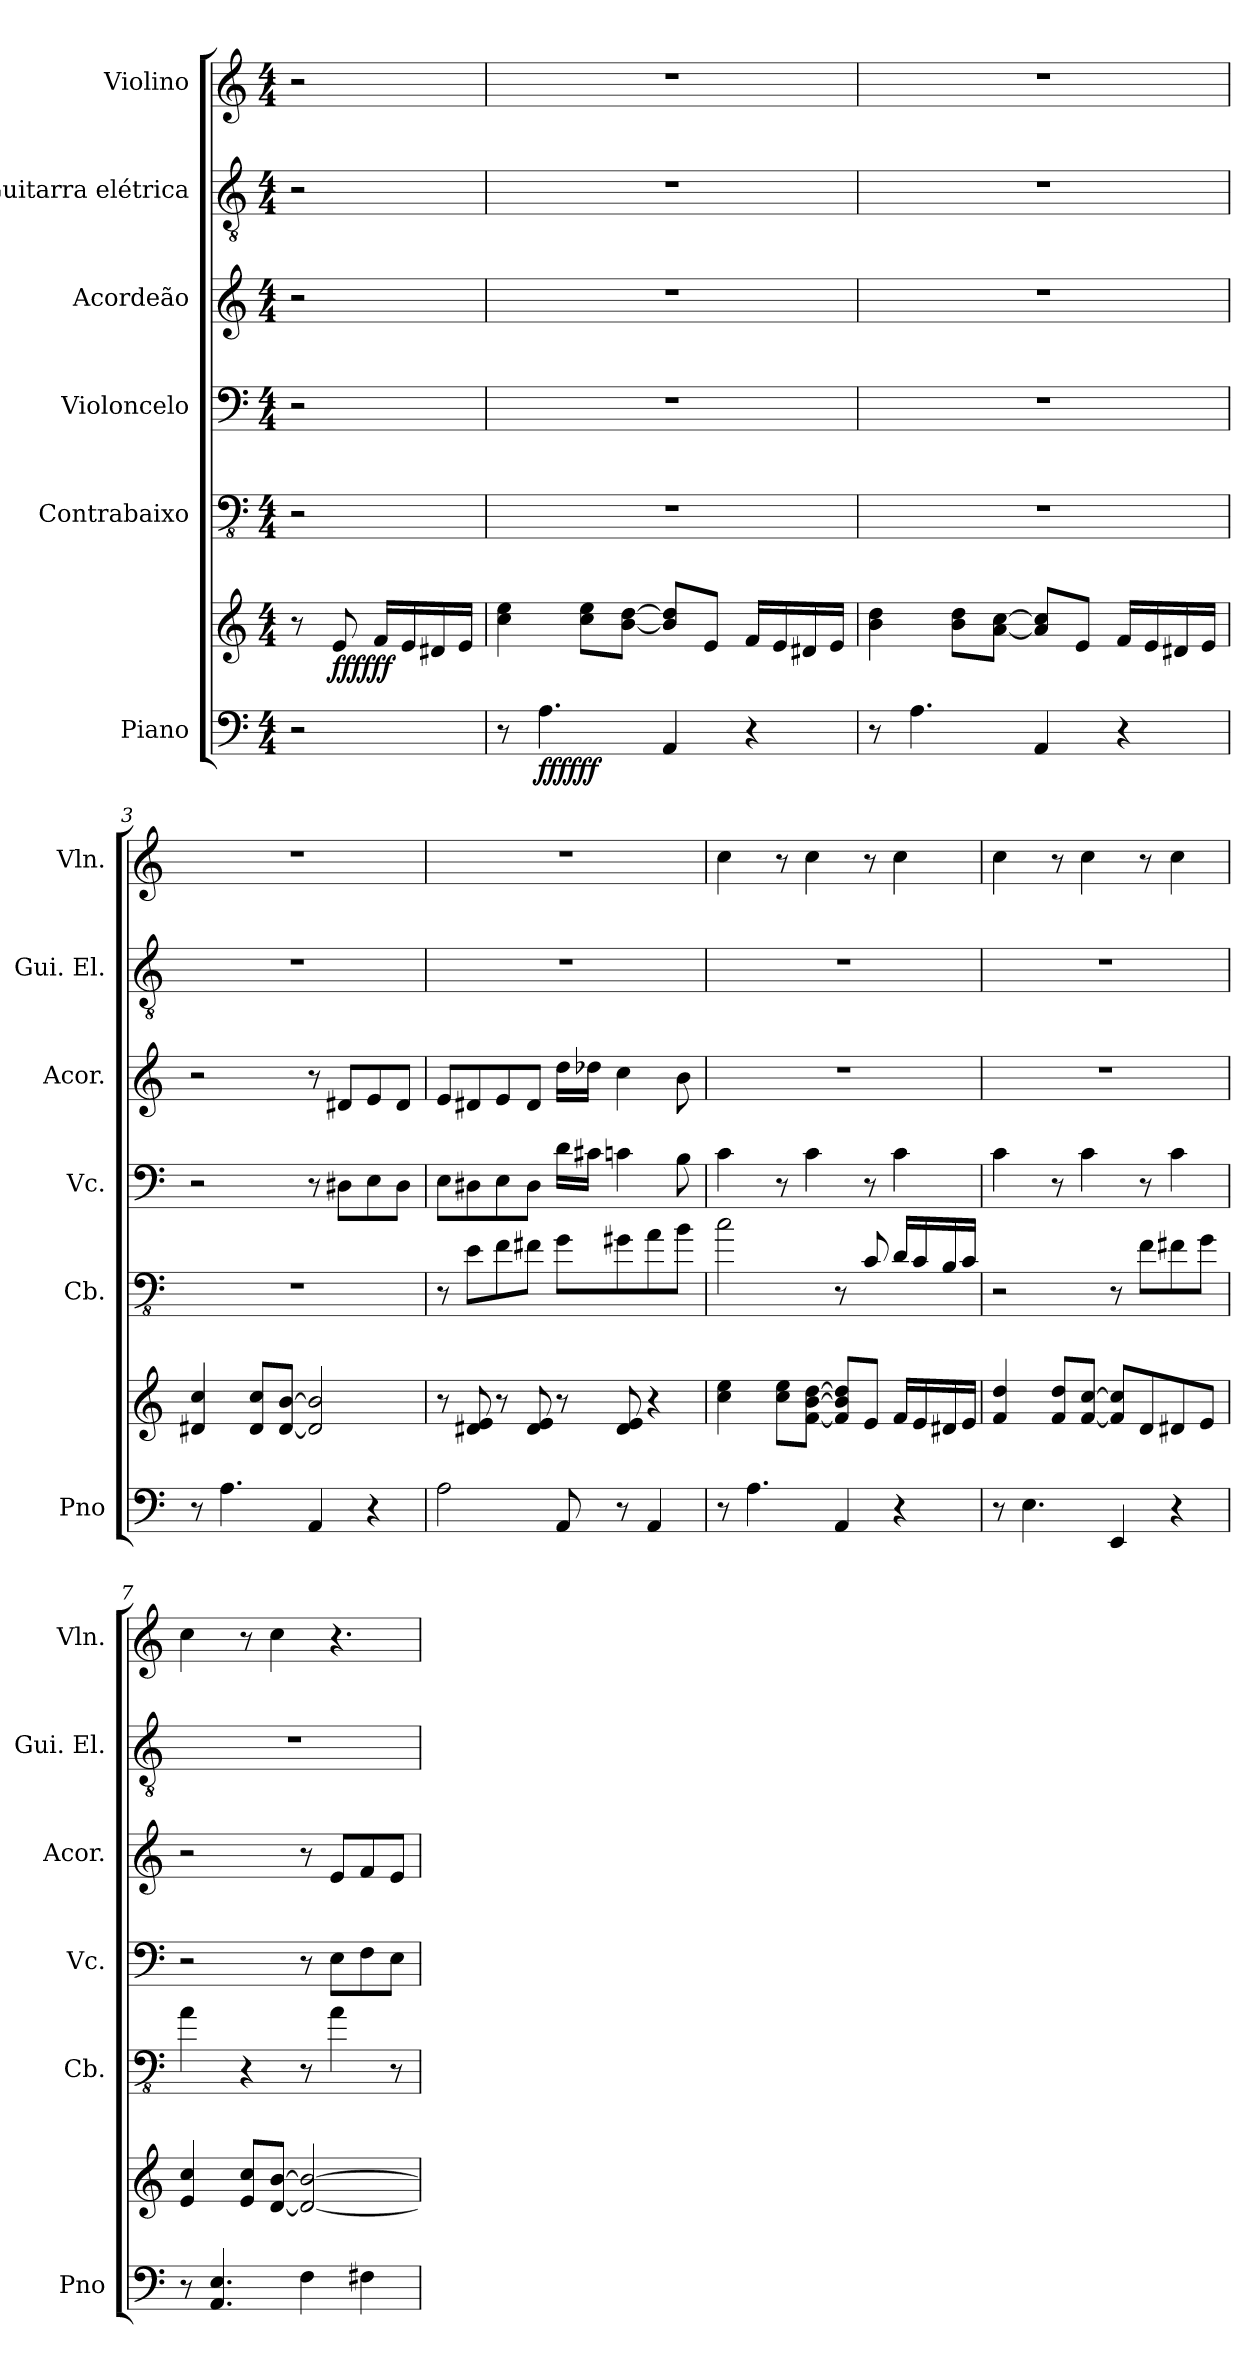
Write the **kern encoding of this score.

**kern	**kern	**dynam	**kern	**kern	**kern	**kern	**kern
*part6	*part6	*part6	*part5	*part4	*part3	*part2	*part1
*staff7	*staff6	*staff6/7	*staff5	*staff4	*staff3	*staff2	*staff1
*I"Piano	*	*	*I"Contrabaixo	*I"Violoncelo	*I"Acordeão	*I"Guitarra elétrica	*I"Violino
*I'Pno	*	*	*I'Cb.	*I'Vc.	*I'Acor.	*I'Gui. El.	*I'Vln.
*clefF4	*clefG2	*	*clefFv4	*clefF4	*clefG2	*clefGv2	*clefG2
*	*	*	*ITrd7c12	*	*	*	*
*k[]	*k[]	*	*k[]	*k[]	*k[]	*k[]	*k[]
*M4/4	*M4/4	*	*M4/4	*M4/4	*M4/4	*M4/4	*M4/4
=	=	=	=	=	=	=	=
2r	8r	.	2r	2r	2r	2r	2r
!	!	!LO:DY:b	!	!	!	!	!
!	!	!LO:DY:n=1:b	!	!	!	!	!
.	8e/	fff fff	.	.	.	.	.
.	16f/LL	.	.	.	.	.	.
.	16e/	.	.	.	.	.	.
.	16d#X/	.	.	.	.	.	.
.	16e/JJ	.	.	.	.	.	.
=1	=1	=1	=1	=1	=1	=1	=1
8r	4cc\ 4ee\	.	1r	1r	1r	1r	1r
!	!	!LO:DY:b=2	!	!	!	!	!
!	!	!LO:DY:n=1:b=2	!	!	!	!	!
4.A\	.	fff fff	.	.	.	.	.
.	8cc\ 8ee\L	.	.	.	.	.	.
.	[8b\ [8dd\J	.	.	.	.	.	.
4AA/	8b/] 8dd/]L	.	.	.	.	.	.
.	8e/J	.	.	.	.	.	.
4r	16f/LL	.	.	.	.	.	.
.	16e/	.	.	.	.	.	.
.	16d#X/	.	.	.	.	.	.
.	16e/JJ	.	.	.	.	.	.
=2	=2	=2	=2	=2	=2	=2	=2
8r	4b\ 4dd\	.	1r	1r	1r	1r	1r
4.A\	.	.	.	.	.	.	.
.	8b\ 8dd\L	.	.	.	.	.	.
.	[8a\ [8cc\J	.	.	.	.	.	.
4AA/	8a/] 8cc/]L	.	.	.	.	.	.
.	8e/J	.	.	.	.	.	.
4r	16f/LL	.	.	.	.	.	.
.	16e/	.	.	.	.	.	.
.	16d#X/	.	.	.	.	.	.
.	16e/JJ	.	.	.	.	.	.
=3	=3	=3	=3	=3	=3	=3	=3
8r	4d#X/ 4cc/	.	1r	2r	2r	1r	1r
4.A\	.	.	.	.	.	.	.
.	8d#/ 8cc/L	.	.	.	.	.	.
.	[8d#/ [8b/J	.	.	.	.	.	.
4AA/	2d#/] 2b/]	.	.	8r	8r	.	.
.	.	.	.	8D#X\L	8d#X/L	.	.
4r	.	.	.	8E\	8e/	.	.
.	.	.	.	8D#\J	8d#/J	.	.
=4	=4	=4	=4	=4	=4	=4	=4
2A\	8r	.	8r	8E\L	8e/L	1r	1r
.	8d#X/ 8e/	.	8EE\L	8D#X\	8d#X/	.	.
.	8r	.	8FF\	8E\	8e/	.	.
.	8d#/ 8e/	.	8FF#X\J	8D#\J	8d#/J	.	.
8AA/	8r	.	8GG\L	16d\LL	16dd\LL	.	.
.	.	.	.	16c#X\JJ	16dd-X\JJ	.	.
8r	8d#/ 8e/	.	8GG#X\	4cn\	4cc\	.	.
4AA/	4r	.	8AA\	.	.	.	.
.	.	.	8BB\J	8B\	8b\	.	.
!!LO:LB:g=z
=5	=5	=5	=5	=5	=5	=5	=5
8r	4cc\ 4ee\	.	2C\	4c\	1r	1r	4cc\
4.A\	.	.	.	.	.	.	.
.	8cc\ 8ee\L	.	.	8r	.	.	8r
.	[8f\ [8b\ [8dd\J	.	.	4c\	.	.	4cc\
4AA/	8f/] 8b/] 8dd/]L	.	8r	.	.	.	.
.	8e/J	.	8CC/	8r	.	.	8r
4r	16f/LL	.	16DD/LL	4c\	.	.	4cc\
.	16e/	.	16CC/	.	.	.	.
.	16d#X/	.	16BBB/	.	.	.	.
.	16e/JJ	.	16CC/JJ	.	.	.	.
=6	=6	=6	=6	=6	=6	=6	=6
8r	4f/ 4dd/	.	2r	4c\	1r	1r	4cc\
4.E\	.	.	.	.	.	.	.
.	8f/ 8dd/L	.	.	8r	.	.	8r
.	[8f/ [8cc/J	.	.	4c\	.	.	4cc\
4EE/	8f/] 8cc/]L	.	8r	.	.	.	.
.	8d/	.	8FF\L	8r	.	.	8r
4r	8d#X/	.	8FF#X\	4c\	.	.	4cc\
.	8e/J	.	8GG\J	.	.	.	.
=7	=7	=7	=7	=7	=7	=7	=7
8r	4e/ 4cc/	.	4AA\	2r	2r	1r	4cc\
4.AA/ 4.E/	.	.	.	.	.	.	.
.	8e/ 8cc/L	.	4r	.	.	.	8r
.	[8d/ [8b/J	.	.	.	.	.	4cc\
4F\	2d/_ 2b/_	.	8r	8r	8r	.	.
.	.	.	4AA\	8E\L	8e/L	.	4.r
4F#X\	.	.	.	8F\	8f/	.	.
.	.	.	8r	8E\J	8e/J	.	.
=	=	=	=	=	=	=	=
*-	*-	*-	*-	*-	*-	*-	*-
